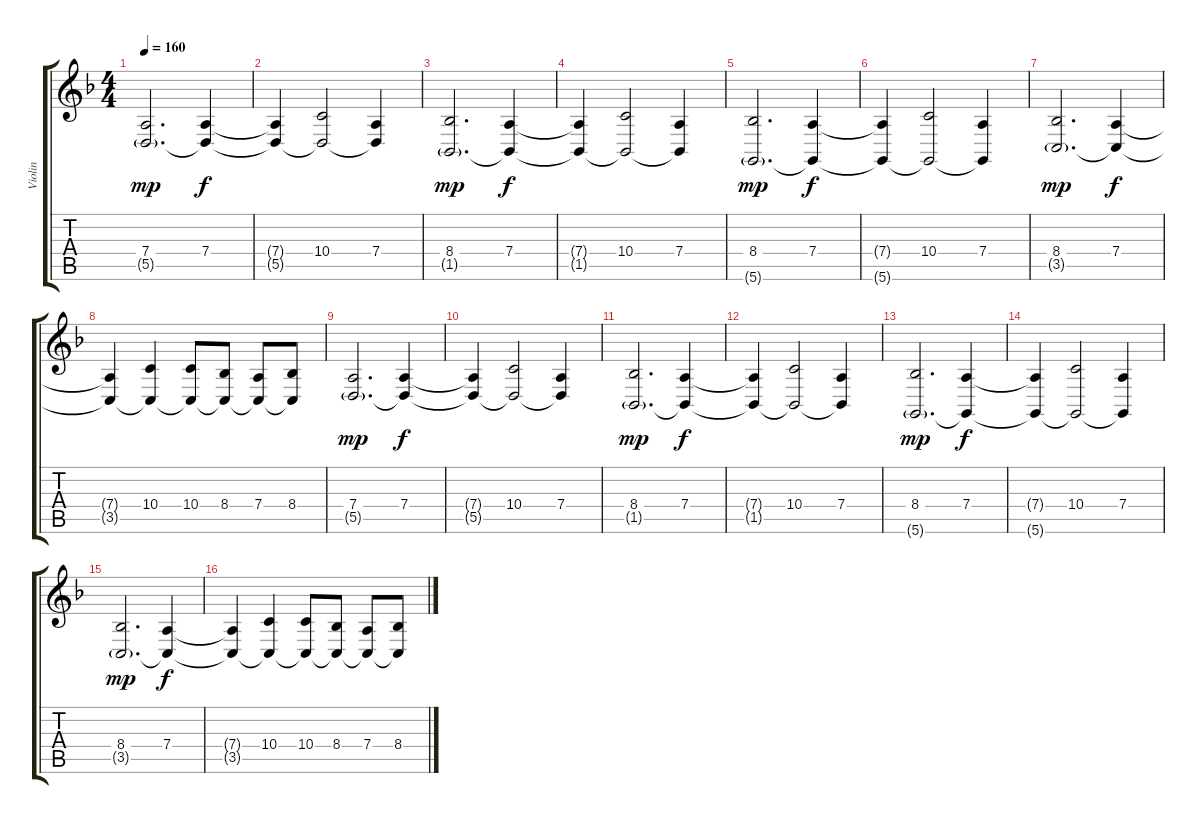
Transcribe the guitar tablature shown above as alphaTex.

\track ("Violin" "Violin") {instrument violin}
\staff {score tabs}
\tuning (E4 B3 G3 D3 A2 D2) {hide}
\ts (4 4)
\tempo 160
\clef g2
\ks dminor
(7.4 5.5{g}).2{d dy mp} (7.4 5.5{t}).4{dy f} |
(7.4{t} 5.5{t}).4 (10.4 5.5{t}).2 (7.4 5.5{t}).4 |
(8.4 1.5{g}).2{d dy mp} (7.4 1.5{t}).4{dy f} |
(7.4{t} 1.5{t}).4 (10.4 1.5{t}).2 (7.4 1.5{t}).4 |
(8.4 5.6{g}).2{d dy mp} (7.4 5.6{t}).4{dy f} |
(7.4{t} 5.6{t}).4 (10.4 5.6{t}).2 (7.4 5.6{t}).4 |
(8.4 3.5{g}).2{d dy mp} (7.4 3.5{t}).4{dy f} |
(7.4{t} 3.5{t}).4 (10.4 3.5{t}).4 (10.4 3.5{t}).8 (8.4 3.5{t}).8 (7.4 3.5{t}).8 (8.4 3.5{t}).8 |
(7.4 5.5{g}).2{d dy mp} (7.4 5.5{t}).4{dy f} |
(7.4{t} 5.5{t}).4 (10.4 5.5{t}).2 (7.4 5.5{t}).4 |
(8.4 1.5{g}).2{d dy mp} (7.4 1.5{t}).4{dy f} |
(7.4{t} 1.5{t}).4 (10.4 1.5{t}).2 (7.4 1.5{t}).4 |
(8.4 5.6{g}).2{d dy mp} (7.4 5.6{t}).4{dy f} |
(7.4{t} 5.6{t}).4 (10.4 5.6{t}).2 (7.4 5.6{t}).4 |
(8.4 3.5{g}).2{d dy mp} (7.4 3.5{t}).4{dy f} |
(7.4{t} 3.5{t}).4 (10.4 3.5{t}).4 (10.4 3.5{t}).8 (8.4 3.5{t}).8 (7.4 3.5{t}).8 (8.4 3.5{t}).8
